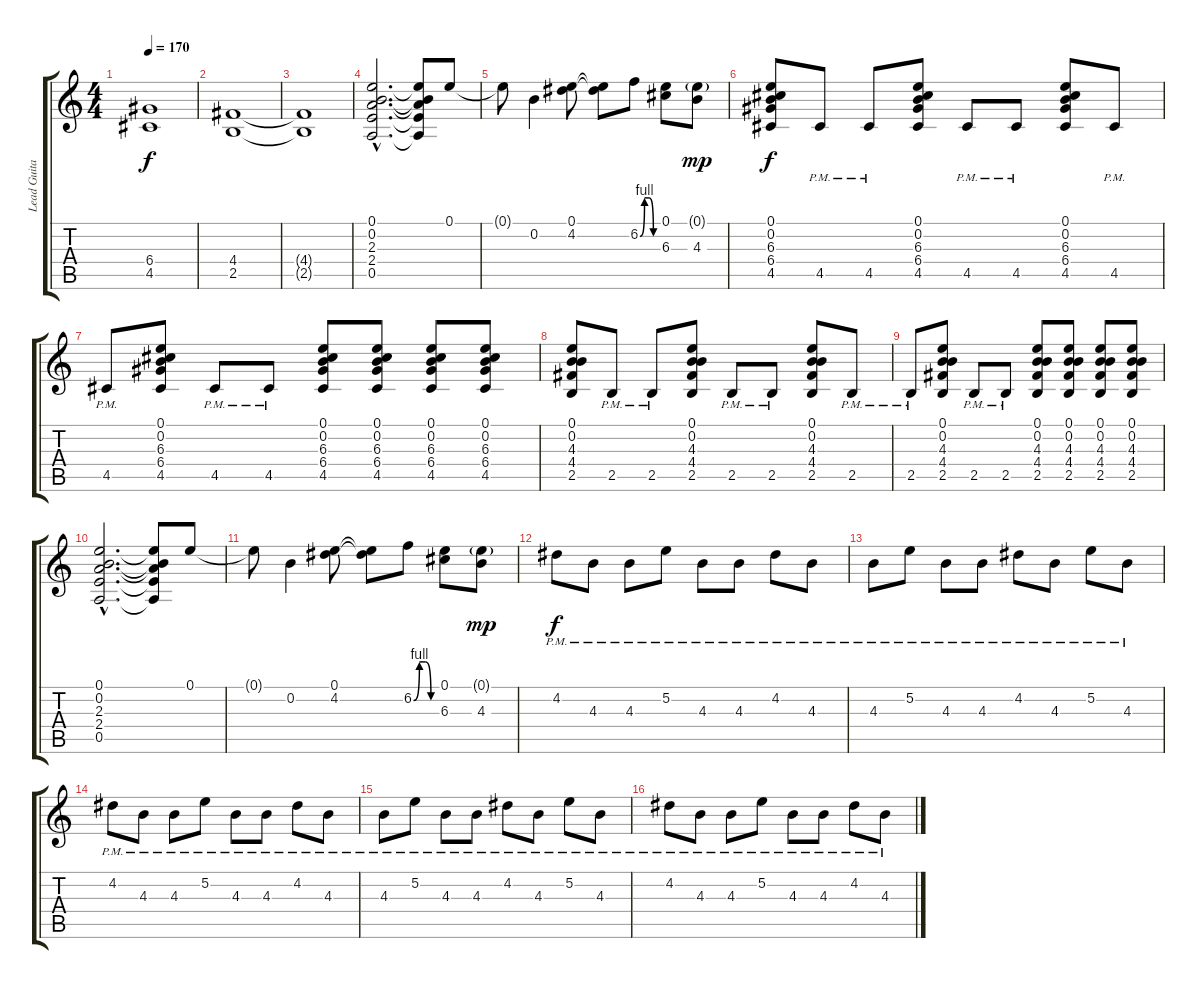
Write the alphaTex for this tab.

\track ("Lead Guitar" "Lead Guita") {instrument overdrivenguitar}
\staff {score tabs}
\tuning (E4 B3 G3 D3 A2 E2) {hide}
\ts (4 4)
\tempo 170
\clef g2
\ks c
(6.4{t} 4.5{t}).1{dy f} |
(4.4 2.5).1 |
(4.4{t} 2.5{t}).1 |
(0.1{hac} 0.2{hac} 2.3{hac} 2.4{hac} 0.5{hac}).2{d} (0.1{t} 0.2{t} 2.3{t} 2.4{t} 0.5{t}).8 0.1.8 |
0.1{t}.8 0.2.4 (0.1 4.2).8 (0.1{t} 4.2{t}).8 6.2{be (custom 0 0 15 4 30 4 45 0 60 0)}.8 (0.1 6.3).8 (0.1{g} 4.3).8{dy mp} |
(0.1 0.2 6.3 6.4 4.5).8{dy f} 4.5{pm}.8 4.5{pm}.8 (0.1 0.2 6.3 6.4 4.5).8 4.5{pm}.8 4.5{pm}.8 (0.1 0.2 6.3 6.4 4.5).8 4.5{pm}.8 |
4.5{pm}.8 (0.1 0.2 6.3 6.4 4.5).8 4.5{pm}.8 4.5{pm}.8 (0.1 0.2 6.3 6.4 4.5).8 (0.1 0.2 6.3 6.4 4.5).8 (0.1 0.2 6.3 6.4 4.5).8 (0.1 0.2 6.3 6.4 4.5).8 |
(0.1 0.2 4.3 4.4 2.5).8 2.5{pm}.8 2.5{pm}.8 (0.1 0.2 4.3 4.4 2.5).8 2.5{pm}.8 2.5{pm}.8 (0.1 0.2 4.3 4.4 2.5).8 2.5{pm}.8 |
2.5{pm}.8 (0.1 0.2 4.3 4.4 2.5).8 2.5{pm}.8 2.5{pm}.8 (0.1 0.2 4.3 4.4 2.5).8 (0.1 0.2 4.3 4.4 2.5).8 (0.1 0.2 4.3 4.4 2.5).8 (0.1 0.2 4.3 4.4 2.5).8 |
(0.1{hac} 0.2{hac} 2.3{hac} 2.4{hac} 0.5{hac}).2{d} (0.1{t} 0.2{t} 2.3{t} 2.4{t} 0.5{t}).8 0.1.8 |
0.1{t}.8 0.2.4 (0.1 4.2).8 (0.1{t} 4.2{t}).8 6.2{be (custom 0 0 15 4 30 4 45 0 60 0)}.8 (0.1 6.3).8 (0.1{g} 4.3).8{dy mp} |
4.2{pm}.8{dy f} 4.3{pm}.8 4.3{pm}.8 5.2{pm}.8 4.3{pm}.8 4.3{pm}.8 4.2{pm}.8 4.3{pm}.8 |
4.3{pm}.8 5.2{pm}.8 4.3{pm}.8 4.3{pm}.8 4.2{pm}.8 4.3{pm}.8 5.2{pm}.8 4.3{pm}.8 |
4.2{pm}.8 4.3{pm}.8 4.3{pm}.8 5.2{pm}.8 4.3{pm}.8 4.3{pm}.8 4.2{pm}.8 4.3{pm}.8 |
4.3{pm}.8 5.2{pm}.8 4.3{pm}.8 4.3{pm}.8 4.2{pm}.8 4.3{pm}.8 5.2{pm}.8 4.3{pm}.8 |
4.2{pm}.8 4.3{pm}.8 4.3{pm}.8 5.2{pm}.8 4.3{pm}.8 4.3{pm}.8 4.2{pm}.8 4.3{pm}.8
